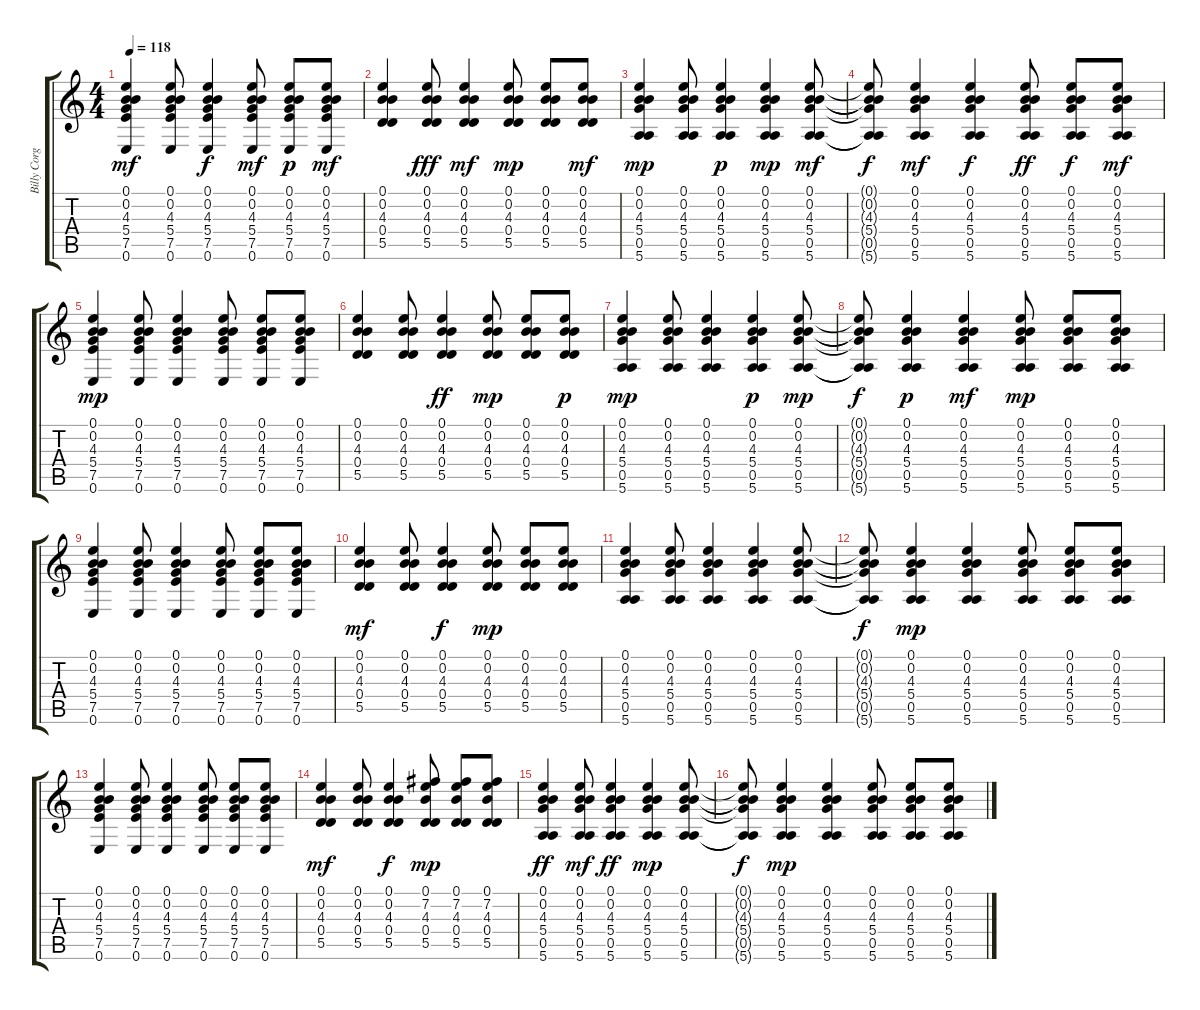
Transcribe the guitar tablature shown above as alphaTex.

\track ("Billy Corgan" "Billy Corg") {instrument distortionguitar bank 7}
\staff {score tabs}
\tuning (E4 B3 G3 D3 A2 E2) {hide}
\ts (4 4)
\tempo 118
\clef g2
\ks c
(0.1 0.2 4.3 5.4 7.5 0.6).4{dy mf} (0.1 0.2 4.3 5.4 7.5 0.6).8 (0.1 0.2 4.3 5.4 7.5 0.6).4{dy f} (0.1 0.2 4.3 5.4 7.5 0.6).8{dy mf} (0.1 0.2 4.3 5.4 7.5 0.6).8{dy p} (0.1 0.2 4.3 5.4 7.5 0.6).8{dy mf} |
(0.1 0.2 4.3 0.4 5.5).4 (0.1 0.2 4.3 0.4 5.5).8{dy fff} (0.1 0.2 4.3 0.4 5.5).4{dy mf} (0.1 0.2 4.3 0.4 5.5).8{dy mp} (0.1 0.2 4.3 0.4 5.5).8 (0.1 0.2 4.3 0.4 5.5).8{dy mf} |
(0.1 0.2 4.3 5.4 0.5 5.6).4{dy mp} (0.1 0.2 4.3 5.4 0.5 5.6).8 (0.1 0.2 4.3 5.4 0.5 5.6).4{dy p} (0.1 0.2 4.3 5.4 0.5 5.6).4{dy mp} (0.1 0.2 4.3 5.4 0.5 5.6).8{dy mf} |
(0.1{t} 0.2{t} 4.3{t} 5.4{t} 0.5{t} 5.6{t}).8{dy f} (0.1 0.2 4.3 5.4 0.5 5.6).4{dy mf} (0.1 0.2 4.3 5.4 0.5 5.6).4{dy f} (0.1 0.2 4.3 5.4 0.5 5.6).8{dy ff} (0.1 0.2 4.3 5.4 0.5 5.6).8{dy f} (0.1 0.2 4.3 5.4 0.5 5.6).8{dy mf} |
(0.1 0.2 4.3 5.4 7.5 0.6).4{dy mp volume 10} (0.1 0.2 4.3 5.4 7.5 0.6).8 (0.1 0.2 4.3 5.4 7.5 0.6).4 (0.1 0.2 4.3 5.4 7.5 0.6).8 (0.1 0.2 4.3 5.4 7.5 0.6).8 (0.1 0.2 4.3 5.4 7.5 0.6).8 |
(0.1 0.2 4.3 0.4 5.5).4 (0.1 0.2 4.3 0.4 5.5).8 (0.1 0.2 4.3 0.4 5.5).4{dy ff} (0.1 0.2 4.3 0.4 5.5).8{dy mp} (0.1 0.2 4.3 0.4 5.5).8 (0.1 0.2 4.3 0.4 5.5).8{dy p} |
(0.1 0.2 4.3 5.4 0.5 5.6).4{dy mp} (0.1 0.2 4.3 5.4 0.5 5.6).8 (0.1 0.2 4.3 5.4 0.5 5.6).4 (0.1 0.2 4.3 5.4 0.5 5.6).4{dy p} (0.1 0.2 4.3 5.4 0.5 5.6).8{dy mp} |
(0.1{t} 0.2{t} 4.3{t} 5.4{t} 0.5{t} 5.6{t}).8{dy f} (0.1 0.2 4.3 5.4 0.5 5.6).4{dy p} (0.1 0.2 4.3 5.4 0.5 5.6).4{dy mf} (0.1 0.2 4.3 5.4 0.5 5.6).8{dy mp} (0.1 0.2 4.3 5.4 0.5 5.6).8 (0.1 0.2 4.3 5.4 0.5 5.6).8 |
(0.1 0.2 4.3 5.4 7.5 0.6).4 (0.1 0.2 4.3 5.4 7.5 0.6).8 (0.1 0.2 4.3 5.4 7.5 0.6).4 (0.1 0.2 4.3 5.4 7.5 0.6).8 (0.1 0.2 4.3 5.4 7.5 0.6).8 (0.1 0.2 4.3 5.4 7.5 0.6).8 |
(0.1 0.2 4.3 0.4 5.5).4{dy mf} (0.1 0.2 4.3 0.4 5.5).8 (0.1 0.2 4.3 0.4 5.5).4{dy f} (0.1 0.2 4.3 0.4 5.5).8{dy mp} (0.1 0.2 4.3 0.4 5.5).8 (0.1 0.2 4.3 0.4 5.5).8 |
(0.1 0.2 4.3 5.4 0.5 5.6).4 (0.1 0.2 4.3 5.4 0.5 5.6).8 (0.1 0.2 4.3 5.4 0.5 5.6).4 (0.1 0.2 4.3 5.4 0.5 5.6).4 (0.1 0.2 4.3 5.4 0.5 5.6).8 |
(0.1{t} 0.2{t} 4.3{t} 5.4{t} 0.5{t} 5.6{t}).8{dy f} (0.1 0.2 4.3 5.4 0.5 5.6).4{dy mp} (0.1 0.2 4.3 5.4 0.5 5.6).4 (0.1 0.2 4.3 5.4 0.5 5.6).8 (0.1 0.2 4.3 5.4 0.5 5.6).8 (0.1 0.2 4.3 5.4 0.5 5.6).8 |
(0.1 0.2 4.3 5.4 7.5 0.6).4{volume 16} (0.1 0.2 4.3 5.4 7.5 0.6).8 (0.1 0.2 4.3 5.4 7.5 0.6).4 (0.1 0.2 4.3 5.4 7.5 0.6).8 (0.1 0.2 4.3 5.4 7.5 0.6).8 (0.1 0.2 4.3 5.4 7.5 0.6).8 |
(0.1 0.2 4.3 0.4 5.5).4{dy mf} (0.1 0.2 4.3 0.4 5.5).8 (0.1 0.2 4.3 0.4 5.5).4{dy f} (0.1 7.2 4.3 0.4 5.5).8{dy mp} (0.1 7.2 4.3 0.4 5.5).8 (0.1 7.2 4.3 0.4 5.5).8 |
(0.1 0.2 4.3 5.4 0.5 5.6).4{dy ff} (0.1 0.2 4.3 5.4 0.5 5.6).8{dy mf} (0.1 0.2 4.3 5.4 0.5 5.6).4{dy ff} (0.1 0.2 4.3 5.4 0.5 5.6).4{dy mp} (0.1 0.2 4.3 5.4 0.5 5.6).8 |
(0.1{t} 0.2{t} 4.3{t} 5.4{t} 0.5{t} 5.6{t}).8{dy f} (0.1 0.2 4.3 5.4 0.5 5.6).4{dy mp} (0.1 0.2 4.3 5.4 0.5 5.6).4 (0.1 0.2 4.3 5.4 0.5 5.6).8 (0.1 0.2 4.3 5.4 0.5 5.6).8 (0.1 0.2 4.3 5.4 0.5 5.6).8
